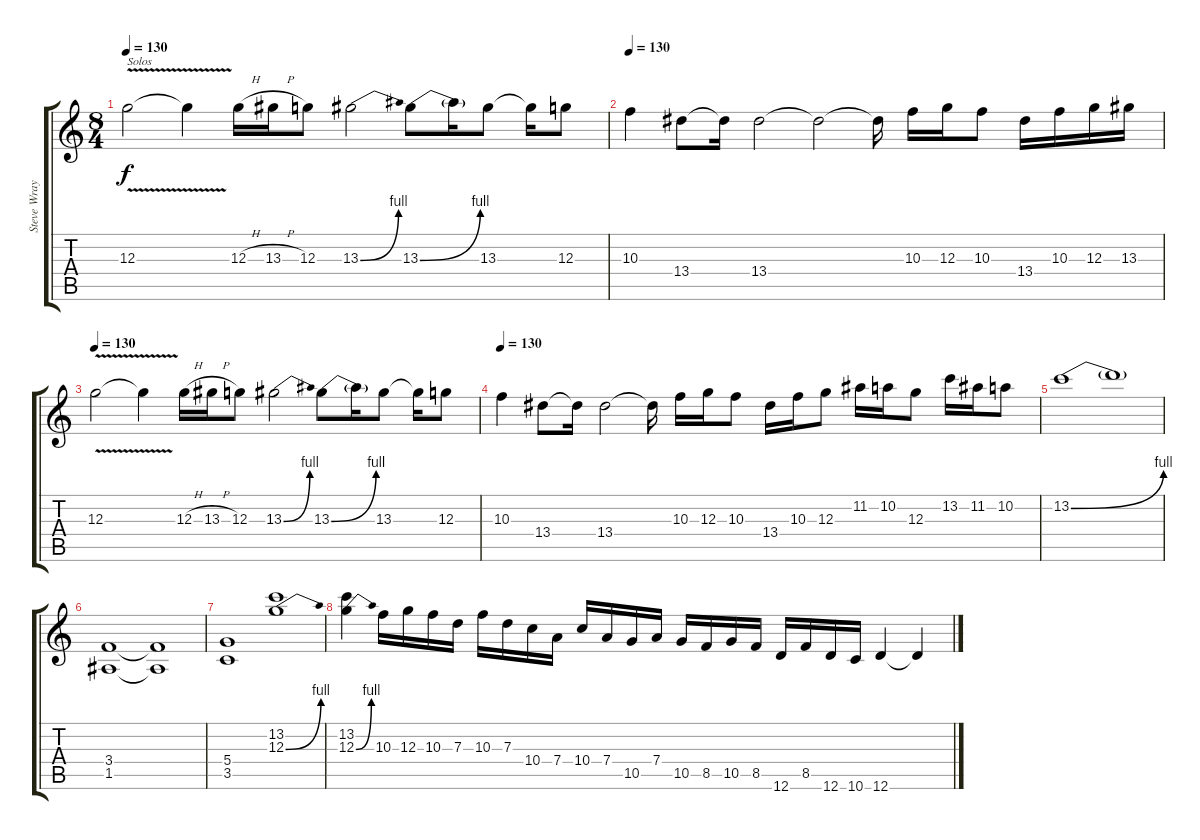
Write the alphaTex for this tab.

\track ("Steve Wray" "Steve Wray") {instrument distortionguitar}
\staff {score tabs}
\tuning (E4 B3 G3 D3 A2 D2) {hide}
\ts (8 4)
\tempo 130
\clef g2
\ks c
12.3{v}.2{txt "Solos" dy f instrument distortionguitar} 12.3{t}.4 12.3{h}.16 13.3{h}.16 12.3.8 13.3{be (bend 0 0 60 4)}.2 13.3{be (bend 0 0 60 4)}.8 13.3{t}.16 13.3.8 13.3{t}.16 12.3.8 |
\tempo 130
10.3.4{instrument distortionguitar} 13.4.8 13.4{t}.16 13.4.2 13.4{t}.2 13.4{t}.16 10.3.16 12.3.16 10.3.8 13.4.16 10.3.16 12.3.16 13.3.16 |
\tempo 130
12.3{v}.2{instrument distortionguitar} 12.3{t}.4 12.3{h}.16 13.3{h}.16 12.3.8 13.3{be (bend 0 0 60 4)}.2 13.3{be (bend 0 0 60 4)}.8 13.3{t}.16 13.3.8 13.3{t}.16 12.3.8 |
\tempo 130
10.3.4{instrument distortionguitar} 13.4.8 13.4{t}.16 13.4.2 13.4{t}.16 10.3.16 12.3.16 10.3.8 13.4.16 10.3.16 12.3.8 11.2.16 10.2.16 12.3.8 13.2.16 11.2.16 10.2.8 |
13.2{be (bend 0 0 60 4)}.1 13.2{t}.1 |
(3.4 1.5).1 (3.4{t} 1.5{t}).1 |
(5.4 3.5).1 (13.2 12.3{be (bend 0 0 60 4)}).1 |
(13.2 12.3{be (bend 0 0 60 4)}).4 10.3.16 12.3.16 10.3.16 7.3.16 10.3.16 7.3.16 10.4.16 7.4.16 10.4.16 7.4.16 10.5.16 7.4.16 10.5.16 8.5.16 10.5.16 8.5.16 12.6.16 8.5.16 12.6.16 10.6.16 12.6.4 12.6{t}.4
